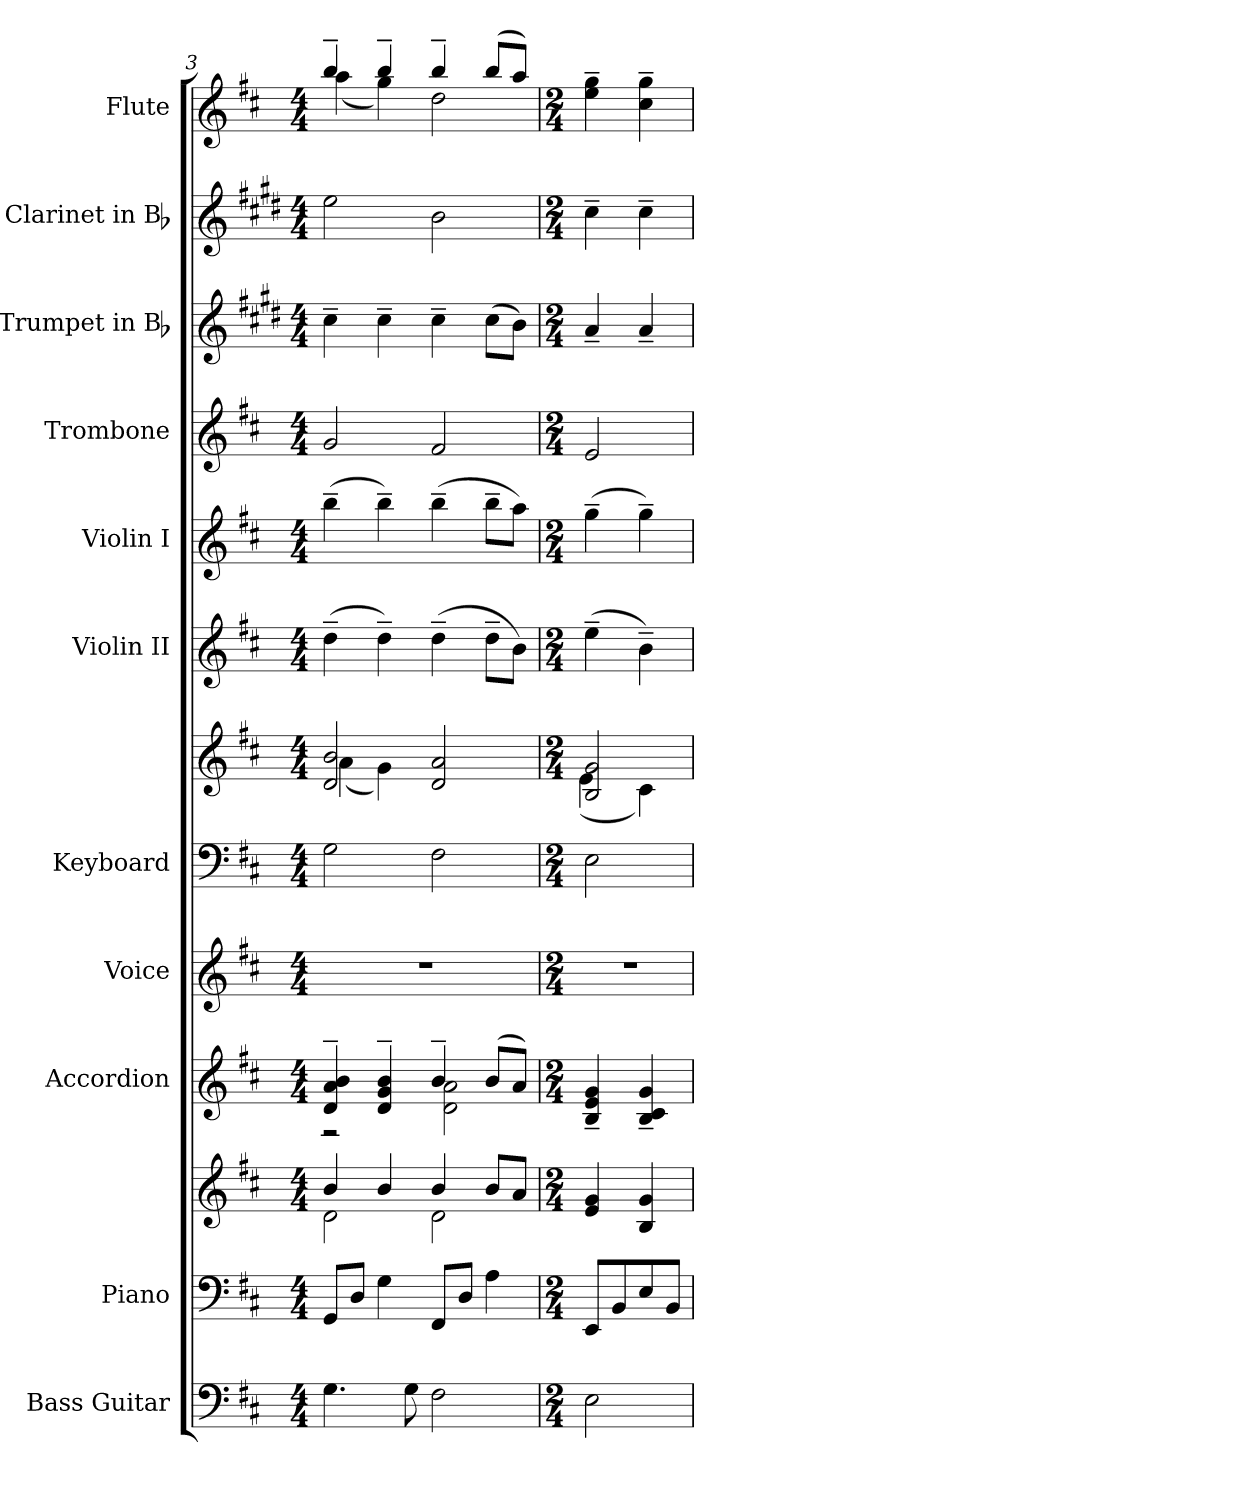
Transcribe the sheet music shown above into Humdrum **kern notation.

**kern	**kern	**kern	**kern	**kern	**kern	**kern	**kern	**kern	**kern	**kern	**kern	**kern
*part11	*part10	*part10	*part9	*part8	*part7	*part7	*part6	*part5	*part4	*part3	*part2	*part1
*staff13	*staff12	*staff11	*staff10	*staff9	*staff8	*staff7	*staff6	*staff5	*staff4	*staff3	*staff2	*staff1
*I"Bass Guitar	*I"Piano	*	*I"Accordion	*I"Voice	*I"Keyboard	*	*I"Violin II	*I"Violin I	*I"Trombone	*I"Trumpet in Bb	*I"Clarinet in Bb	*I"Flute
*I'Bass	*I'Pno.	*	*I'Accord.	*I'Voice	*I'Kbd.	*	*I'Vln. II	*I'Vln. I	*I'Tbn.	*I'Tpt.	*I'Cl.	*I'Fl.
*clefF4	*clefF4	*clefG2	*clefG2	*clefG2	*clefF4	*clefG2	*clefG2	*clefG2	*clefG2	*clefG2	*clefG2	*clefG2
*ITrd7c12	*	*	*	*	*	*	*	*	*ITrd8c14	*ITrd1c2	*ITrd1c2	*
*k[f#c#]	*k[f#c#]	*k[f#c#]	*k[f#c#]	*k[f#c#]	*k[f#c#]	*k[f#c#]	*k[f#c#]	*k[f#c#]	*k[f#c#]	*k[f#c#]	*k[f#c#]	*k[f#c#]
*b:	*b:	*b:	*b:	*b:	*b:	*b:	*b:	*b:	*b:	*b:	*b:	*b:
*M4/4	*M4/4	*M4/4	*M4/4	*M4/4	*M4/4	*M4/4	*M4/4	*M4/4	*M4/4	*M4/4	*M4/4	*M4/4
=3	=3	=3	=3	=3	=3	=3	=3	=3	=3	=3	=3	=3
*	*	*^	*^	*	*	*^	*	*	*	*	*	*^
4.GGi\	8GGi/L	4bi/	2di\	4di/~ 4ai~ 4bi~	2r	1r	2Gi\	2di/ 2bi	(4ai\	(4dd~i\	(4bb~i\	2Gi/	4b~i\	2ddi\	4bb~i/	(4aai\
.	8Di/J	.	.	.	.	.	.	.	.	.	.	.	.	.	.	.
.	4Gi\	4bi/	.	4di/~ 4gi~ 4bi~	.	.	.	.	4gi\)	4dd~i\)	4bb~i\)	.	4b~i\	.	4bb~i/	4ggi\)
8GGi\	.	.	.	.	.	.	.	.	.	.	.	.	.	.	.	.
2FF#i\	8FF#i/L	4bi/	2di\	4b~i/	2di\ 2ai	.	2F#i\	2di/ 2ai	2ryy	(4dd~i\	(4bb~i\	2F#i/	4b~i\	2ai\	4bb~i/	2ddi\
.	8Di/J	.	.	.	.	.	.	.	.	.	.	.	.	.	.	.
.	4Ai\	8bi/L	.	(8bi/L	.	.	.	.	.	8dd~i\L	8bb~i\L	.	(8bi\L	.	(8bbi/L	.
.	.	8ai/J	.	8ai/J)	.	.	.	.	.	8bi\J)	8aai\J)	.	8ai\J)	.	8aai/J)	.
*	*	*v	*v	*	*	*	*	*	*	*	*	*	*	*	*v	*v
*	*	*	*v	*v	*	*	*	*	*	*	*	*	*	*
=4	=4	=4	=4	=4	=4	=4	=4	=4	=4	=4	=4	=4	=4
*M2/4	*M2/4	*M2/4	*M2/4	*M2/4	*M2/4	*M2/4	*	*M2/4	*M2/4	*M2/4	*M2/4	*M2/4	*M2/4
!	!	!	!	!LO:N:vis=1	!	!	!	!	!	!	!	!	!
2EEi\	8EEi/L	4ei/ 4gi	4Bi/~ 4ei~ 4gi~	2r	2Ei\	2Bi/ 2gi	(4ei\	(4ee~i\	(4gg~i\	2Ei/	4g~i/	4b~i\	4eei\~ 4ggi~
.	8BBi/	.	.	.	.	.	.	.	.	.	.	.	.
.	8Ei/	4Bi/ 4gi	4Bi/~ 4c#i~ 4gi~	.	.	.	4c#i\)	4b~i\)	4gg~i\)	.	4g~i/	4b~i\	4cc#i\~ 4ggi~
.	8BBi/J	.	.	.	.	.	.	.	.	.	.	.	.
*	*	*	*	*	*	*v	*v	*	*	*	*	*	*
=	=	=	=	=	=	=	=	=	=	=	=	=
*-	*-	*-	*-	*-	*-	*-	*-	*-	*-	*-	*-	*-
